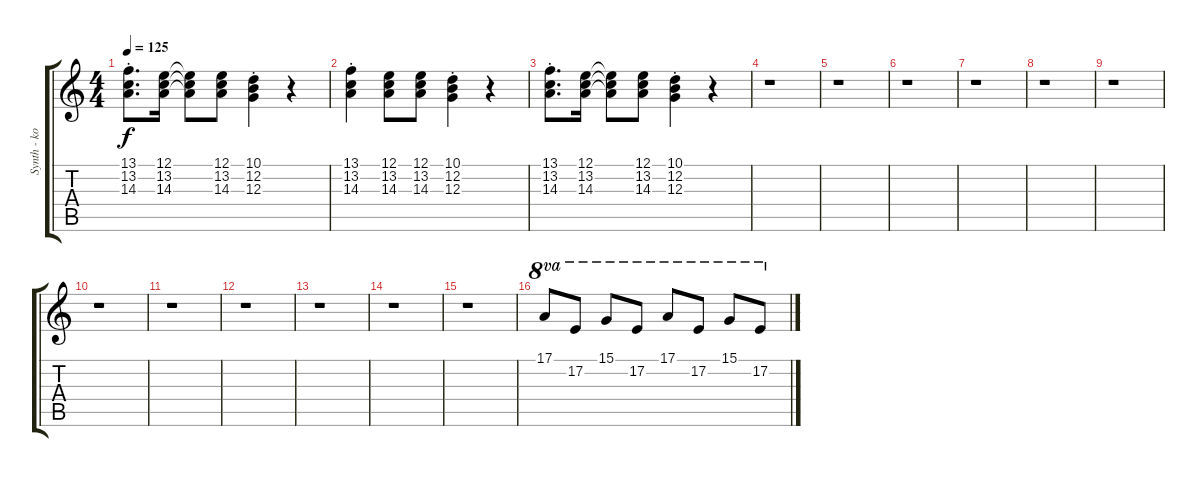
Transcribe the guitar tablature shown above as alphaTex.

\track ("Synth - koto" "Synth - ko") {instrument koto}
\staff {score tabs}
\tuning (E4 B3 G3 D3 A2 E2) {hide}
\ts (4 4)
\tempo 125
\clef g2
\ks c
(13.1{st} 13.2{st} 14.3{st}).8{d dy f} (12.1 13.2 14.3).16 (12.1{t} 13.2{t} 14.3{t}).8 (12.1 13.2 14.3).8 (10.1{st} 12.2{st} 12.3{st}).4 r.4 |
(13.1{st} 13.2{st} 14.3{st}).4 (12.1 13.2 14.3).8 (12.1 13.2 14.3).8 (10.1{st} 12.2{st} 12.3{st}).4 r.4 |
(13.1{st} 13.2{st} 14.3{st}).8{d} (12.1 13.2 14.3).16 (12.1{t} 13.2{t} 14.3{t}).8 (12.1 13.2 14.3).8 (10.1{st} 12.2{st} 12.3{st}).4 r.4 |
r.1 |
r.1 |
r.1 |
r.1 |
r.1 |
r.1 |
r.1 |
r.1 |
r.1 |
r.1 |
r.1 |
r.1 |
17.1.8{ot 8va} 17.2.8{ot 8va} 15.1.8{ot 8va} 17.2.8{ot 8va} 17.1.8{ot 8va} 17.2.8{ot 8va} 15.1.8{ot 8va} 17.2.8{ot 8va}
